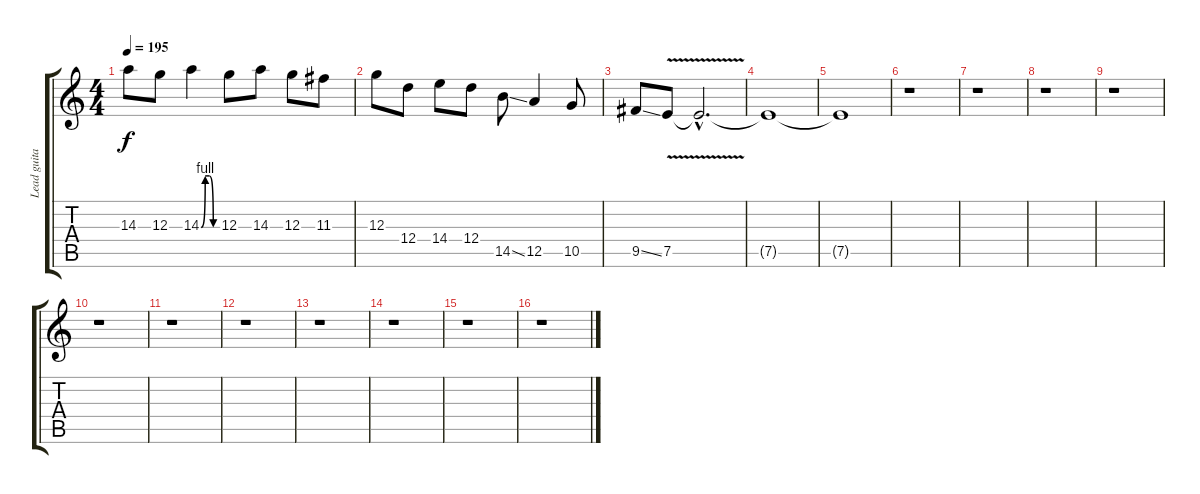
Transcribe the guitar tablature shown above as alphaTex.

\track ("Lead guitar" "Lead guita") {instrument overdrivenguitar}
\staff {score tabs}
\tuning (E4 B3 G3 D3 A2 E2) {hide}
\ts (4 4)
\tempo 195
\clef g2
\ks c
14.3.8{dy f} 12.3.8 14.3{be (custom 0 0 15 4 30 4 45 0 60 0)}.4 12.3.8 14.3.8 12.3.8 11.3.8 |
12.3.8 12.4.8 14.4.8 12.4.8 14.5{ss}.8 12.5.4 10.5.8 |
9.5{ss}.8 7.5{v}.8 7.5{hac t}.2{d} |
7.5{t}.1{volume 4} |
7.5{t}.1 |
r.1 |
r.1 |
r.1 |
r.1 |
r.1 |
r.1 |
r.1 |
r.1 |
r.1 |
r.1 |
r.1
